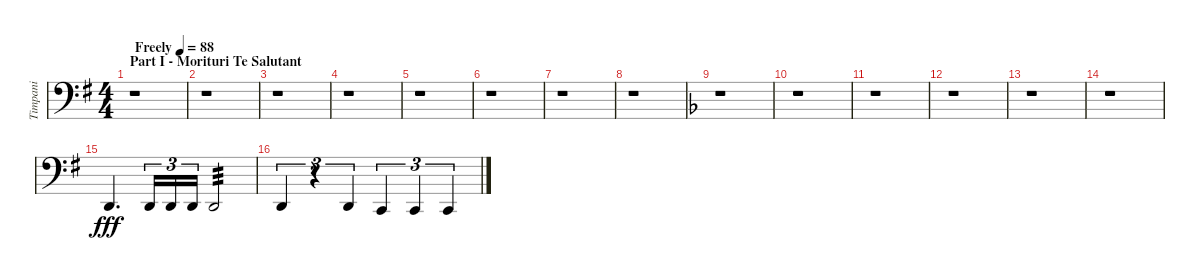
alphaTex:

\track ("Timpani" "Timpani") {instrument timpani}
\staff {score}
\tuning (E4 B3 G3 D3 A2 E2 A1) {hide}
\ts (4 4)
\section ("" "Part I - Morituri Te Salutant")
\tempo (88 "Freely")
\clef f4
\ks g
r.1{dy fff instrument timpani} |
r.1 |
r.1 |
r.1 |
r.1 |
r.1 |
r.1 |
r.1 |
\ks f
r.1 |
r.1 |
r.1 |
r.1 |
r.1 |
r.1 |
\ks g
5.7.4{d} 5.7.16{tu (3 2)} 5.7.16{tu (3 2)} 5.7.16{tu (3 2)} 5.7.2{tp 3} |
5.7.4{tu (3 2)} r.4{tu (3 2)} 5.7.4{tu (3 2)} 3.7.4{tu (3 2)} 3.7.4{tu (3 2)} 3.7.4{tu (3 2)}
